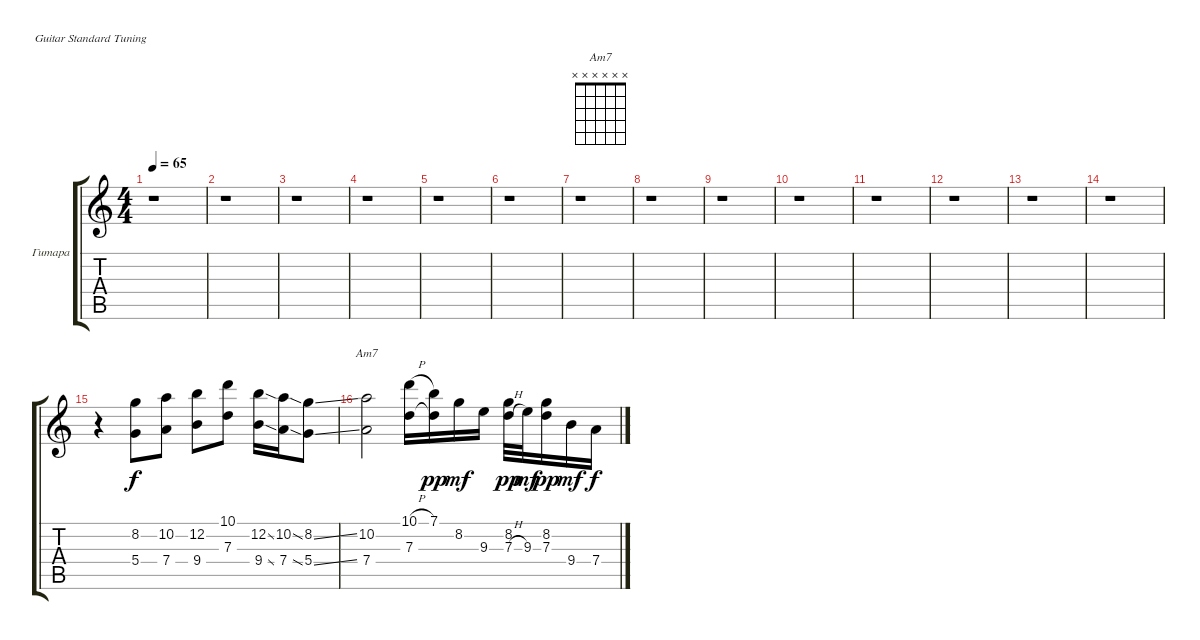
\bracketExtendMode groupsimilarinstruments
\firstSystemTrackNameOrientation horizontal
\otherSystemsTrackNameOrientation horizontal
\track ("Чистый звук" "Гитара") {instrument electricguitarclean}
\staff {score tabs}
\tuning (E4 B3 G3 D3 A2 E2)
\chord ("Am7" x x x x x x)
\ts (4 4)
\tempo 65
\clef g2
\ks c
r.1{dy f} |
r.1 |
r.1 |
r.1 |
r.1 |
r.1 |
r.1 |
r.1 |
r.1 |
r.1 |
r.1 |
r.1 |
r.1 |
r.1 |
r.4 (8.2 5.4).8 (10.2 7.4).8 (12.2 9.4).8 (10.1 7.3).8 (12.2{ss} 9.4{ss}).16 (10.2{ss} 7.4{ss}).16 (8.2{ss} 5.4{ss}).8 |
(10.2 7.4).2{ch "Am7"} (10.1{h} 7.3).16 (7.1 7.3{t}).16{dy pp} 8.2.16{dy mf} 9.3.16 (8.2 7.3{h}).32{dy pp} 9.3.32{dy mf} (8.2 7.3).16{dy pp} 9.4.16{dy mf} 7.4.16{dy f}
